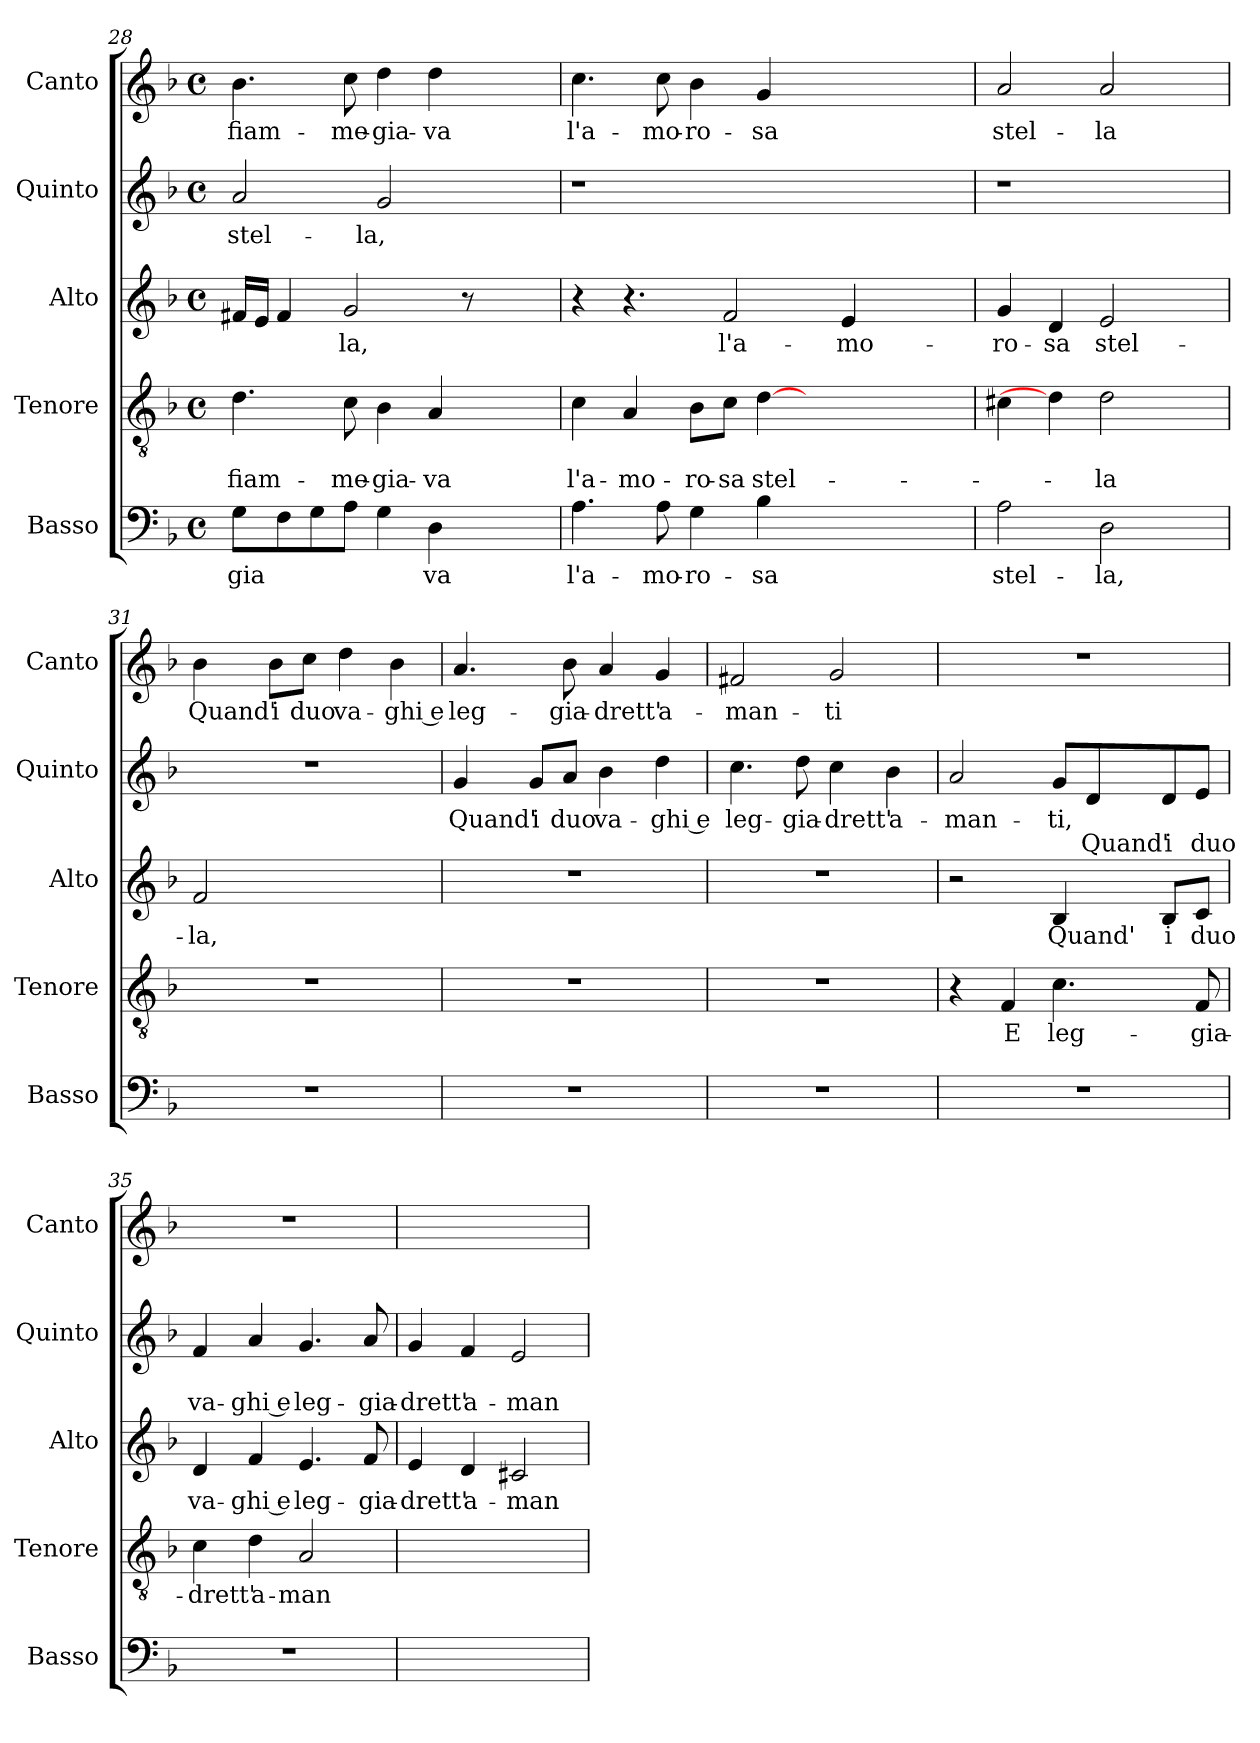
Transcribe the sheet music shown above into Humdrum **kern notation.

**kern	**text	**kern	**text	**text	**kern	**text	**kern	**text	**text	**kern	**text
*part5	*part5	*part4	*part4	*part4	*part3	*part3	*part2	*part2	*part2	*part1	*part1
*staff5	*staff5	*staff4	*staff4	*staff4	*staff3	*staff3	*staff2	*staff2	*staff2	*staff1	*staff1
*I"Basso	*	*I"Tenore	*	*	*I"Alto	*	*I"Quinto	*	*	*I"Canto	*
*I'Basso	*	*I'Tenore	*	*	*I'Alto	*	*I'Quinto	*	*	*I'Canto	*
*clefF4	*	*clefGv2	*	*	*clefG2	*	*clefG2	*	*	*clefG2	*
*k[b-]	*	*k[b-]	*	*	*k[b-]	*	*k[b-]	*	*	*k[b-]	*
*F:	*	*F:	*	*	*F:	*	*F:	*	*	*F:	*
*M4/4	*	*M4/4	*	*	*M4/4	*	*M4/4	*	*	*M4/4	*
*met(c)	*	*met(c)	*	*	*met(c)	*	*met(c)	*	*	*met(c)	*
=28	=28	=28	=28	=28	=28	=28	=28	=28	=28	=28	=28
!	!LO:LY:b	!	!	!LO:LY:b	!	!	!	!LO:LY:b	!	!	!LO:LY:b
8G\L	-gia	4.d\	.	fiam-	16f#X/LL	.	2a/	stel-	.	4.b-\	fiam-
.	.	.	.	.	16e/JJ	.	.	.	.	.	.
8F\	.	.	.	.	4f#i/	.	.	.	.	.	.
8G\	.	.	.	.	.	.	.	.	.	.	.
!	!	!	!	!LO:LY:b	!	!LO:LY:b	!	!	!	!	!LO:LY:b
8A\J	.	8c\	.	-me-	2g/	-la,	.	.	.	8cc\	-me-
!	!	!	!	!LO:LY:b	!	!	!	!LO:LY:b	!	!	!LO:LY:b
4G\	.	4B-\	.	-gia-	.	.	2g/	-la,	.	4dd\	-gia-
!	!LO:LY:b	!	!	!LO:LY:b	!	!	!	!	!	!	!LO:LY:b
4D\	va	4A/	.	-va	.	.	.	.	.	4dd\	-va
.	.	.	.	.	8r	.	.	.	.	.	.
4.ryy	.	4.ryy	.	.	4.ryy	.	4.ryy	.	.	4.ryy	.
=29	=29	=29	=29	=29	=29	=29	=29	=29	=29	=29	=29
!	!LO:LY:b	!	!	!LO:LY:b	!	!	!	!	!	!	!LO:LY:b
4.A\	l'a-	4c\	.	l'a-	4r	.	1r	.	.	4.cc\	l'a-
!	!	!	!	!LO:LY:b	!	!	!	!	!	!	!
.	.	4A/	.	-mo-	4.r	.	.	.	.	.	.
!	!LO:LY:b	!	!	!	!	!	!	!	!	!	!LO:LY:b
8A\	-mo-	.	.	.	.	.	.	.	.	8cc\	-mo-
!	!LO:LY:b	!	!	!LO:LY:b	!	!	!	!	!	!	!LO:LY:b
4G\	-ro-	8B-\L	.	-ro-	.	.	.	.	.	4b-\	-ro-
!	!	!	!	!LO:LY:b	!	!LO:LY:b	!	!	!	!	!
.	.	8c\J	.	-sa	2f/	l'a-	.	.	.	.	.
!	!LO:LY:b	!	!	!LO:LY:b	!	!	!	!	!	!	!LO:LY:b
4B-\	-sa	[4d\	.	stel-	.	.	.	.	.	4g/	-sa
4ryy	.	2ryy	.	.	.	.	4ryy	.	.	4ryy	.
!	!	!	!	!	!	!LO:LY:b	!	!	!	!	!
.	.	.	.	.	4e/	-mo-	.	.	.	.	.
4.ryy	.	.	.	.	.	.	4.ryy	.	.	4.ryy	.
.	.	.	.	.	4ryy	.	.	.	.	.	.
.	.	8ryy	.	.	.	.	.	.	.	.	.
=30	=30	=30	=30	=30	=30	=30	=30	=30	=30	=30	=30
!	!LO:LY:b	!	!	!	!	!LO:LY:b	!	!	!	!	!LO:LY:b
2A\	stel-	4c#X\	.	.	4g/	-ro-	1r	.	.	2a/	stel-
!	!	!	!	!	!	!LO:LY:b	!	!	!	!	!
.	.	4d\]	.	.	4d/	-sa	.	.	.	.	.
!	!LO:LY:b	!	!	!LO:LY:b	!	!LO:LY:b	!	!	!	!	!LO:LY:b
2D\	-la,	2d\	.	-la	2e/	stel-	.	.	.	2a/	-la
4ryy	.	4ryy	.	.	4ryy	.	4ryy	.	.	4ryy	.
!!LO:LB:g=z
=31	=31	=31	=31	=31	=31	=31	=31	=31	=31	=31	=31
!	!	!	!	!	!	!LO:LY:b	!	!	!	!	!LO:LY:b
1r	.	1r	.	.	2f/	-la,	1r	.	.	4b-\	Quand'
!	!	!	!	!	!	!	!	!	!	!	!LO:LY:b
.	.	.	.	.	.	.	.	.	.	8b-\L	i
!	!	!	!	!	!	!	!	!	!	!	!LO:LY:b
.	.	.	.	.	.	.	.	.	.	8cc\J	duo
!	!	!	!	!	!	!	!	!	!	!	!LO:LY:b
.	.	.	.	.	2ryy	.	.	.	.	4dd\	va-
!	!	!	!	!	!	!	!	!	!	!	!LO:LY:b
.	.	.	.	.	.	.	.	.	.	4b-\	-ghi e
!!LO:PB:g=z
=32	=32	=32	=32	=32	=32	=32	=32	=32	=32	=32	=32
!	!	!	!	!	!	!	!	!LO:LY:b	!	!	!LO:LY:b
1r	.	1r	.	.	1r	.	4g/	Quand'	.	4.a/	leg-
!	!	!	!	!	!	!	!	!LO:LY:b	!	!	!
.	.	.	.	.	.	.	8g/L	i	.	.	.
!	!	!	!	!	!	!	!	!LO:LY:b	!	!	!LO:LY:b
.	.	.	.	.	.	.	8a/J	duo	.	8b-\	-gia-
!	!	!	!	!	!	!	!	!LO:LY:b	!	!	!LO:LY:b
.	.	.	.	.	.	.	4b-\	va-	.	4a/	-drett'
!	!	!	!	!	!	!	!	!LO:LY:b	!	!	!LO:LY:b
.	.	.	.	.	.	.	4dd\	-ghi e	.	4g/	a-
=33	=33	=33	=33	=33	=33	=33	=33	=33	=33	=33	=33
!	!	!	!	!	!	!	!	!LO:LY:b	!	!	!LO:LY:b
1r	.	1r	.	.	1r	.	4.cc\	leg-	.	2f#X/	-man-
!	!	!	!	!	!	!	!	!LO:LY:b	!	!	!
.	.	.	.	.	.	.	8dd\	-gia-	.	.	.
!	!	!	!	!	!	!	!	!LO:LY:b	!	!	!LO:LY:b
.	.	.	.	.	.	.	4cc\	-drett'	.	2g/	-ti
!	!	!	!	!	!	!	!	!LO:LY:b	!	!	!
.	.	.	.	.	.	.	4b-\	a-	.	.	.
=34	=34	=34	=34	=34	=34	=34	=34	=34	=34	=34	=34
!	!	!	!	!	!	!	!	!LO:LY:b	!	!	!
1r	.	4r	.	.	2r	.	2a/	-man-	.	1r	.
!	!	!	!LO:LY:b	!	!	!	!	!	!	!	!
.	.	4F/	E	.	.	.	.	.	.	.	.
!	!	!	!LO:LY:b	!	!	!LO:LY:b	!	!LO:LY:b	!	!	!
.	.	4.c\	leg-	.	4B-/	Quand'	8g/L	-ti,	.	.	.
!	!	!	!	!	!	!	!	!	!LO:LY:b	!	!
.	.	.	.	.	.	.	8d/	.	Quand'	.	.
!	!	!	!	!	!	!LO:LY:b	!	!	!LO:LY:b	!	!
.	.	.	.	.	8B-/L	i	8d/	.	i	.	.
!	!	!	!LO:LY:b	!	!	!LO:LY:b	!	!	!LO:LY:b	!	!
.	.	8F/	-gia-	.	8c/J	duo	8e/J	.	duo	.	.
=35	=35	=35	=35	=35	=35	=35	=35	=35	=35	=35	=35
!	!	!	!LO:LY:b	!	!	!LO:LY:b	!	!	!LO:LY:b	!	!
1r	.	4c\	-drett'	.	4d/	va-	4f/	.	va-	1r	.
!	!	!	!LO:LY:b	!	!	!LO:LY:b	!	!	!LO:LY:b	!	!
.	.	4d\	a-	.	4f/	-ghi e	4a/	.	-ghi e	.	.
!	!	!	!LO:LY:b	!	!	!LO:LY:b	!	!	!LO:LY:b	!	!
.	.	2A/	-man-	.	4.e/	leg-	4.g/	.	leg-	.	.
!	!	!	!	!	!	!LO:LY:b	!	!	!LO:LY:b	!	!
.	.	.	.	.	8f/	-gia-	8a/	.	-gia-	.	.
=36	=36	=36	=36	=36	=36	=36	=36	=36	=36	=36	=36
!	!	!	!	!	!	!LO:LY:b	!	!	!LO:LY:b	!	!
1ryy	.	1ryy	.	.	4e/	-drett'	4g/	.	-drett'	1ryy	.
!	!	!	!	!	!	!LO:LY:b	!	!	!LO:LY:b	!	!
.	.	.	.	.	4d/	a-	4f/	.	a-	.	.
!	!	!	!	!	!	!LO:LY:b	!	!	!LO:LY:b	!	!
.	.	.	.	.	2c#X/	-man-	2e/	.	-man-	.	.
=	=	=	=	=	=	=	=	=	=	=	=
*-	*-	*-	*-	*-	*-	*-	*-	*-	*-	*-	*-
